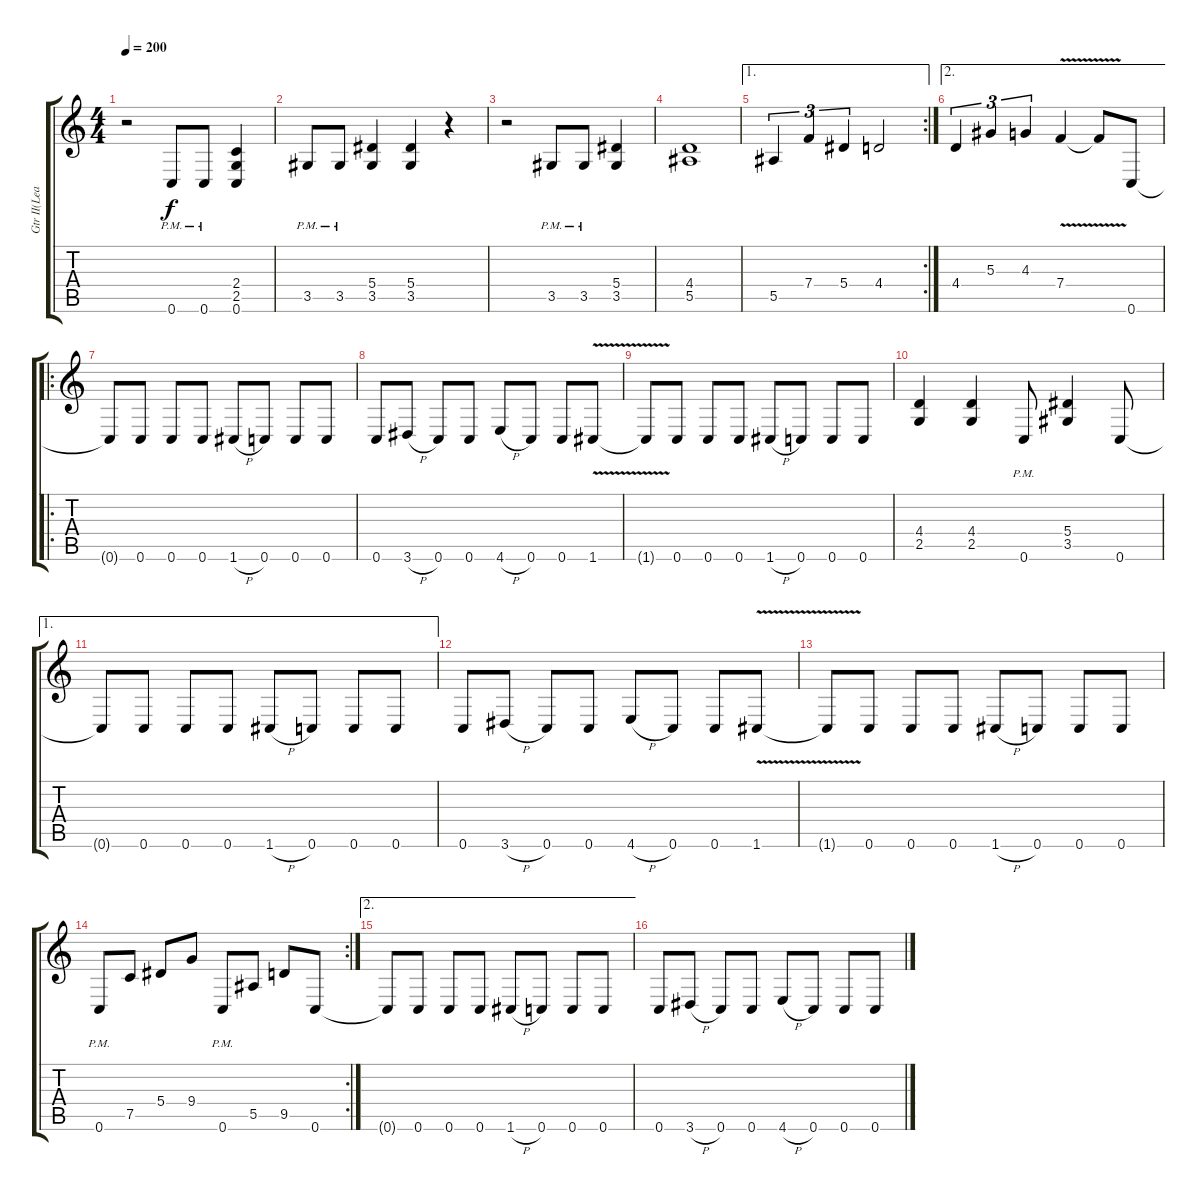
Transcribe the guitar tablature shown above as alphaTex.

\track ("Gtr II(Lead)" "Gtr II(Lea") {instrument distortionguitar}
\staff {score tabs}
\tuning (C4 G3 Eb3 Bb2 F2 C2) {hide}
\ts (4 4)
\tempo 200
\clef g2
\ks c
r.2{dy f} 0.6{pm}.8 0.6{pm}.8 (2.4 2.5 0.6).4 |
3.5{pm}.8 3.5{pm}.8 (5.4 3.5).4 (5.4 3.5).4 r.4 |
r.2 3.5{pm}.8 3.5{pm}.8 (5.4 3.5).4 |
(4.4 5.5).1 |
\ae 1
\rc 2
5.5.4{tu (3 2)} 7.4.4{tu (3 2)} 5.4.4{tu (3 2)} 4.4.2 |
\ae 2
4.4.4{tu (3 2)} 5.3.4{tu (3 2)} 4.3.4{tu (3 2)} 7.4{v}.4 7.4{t}.8 0.6.8 |
\ro
0.6{t}.8 0.6.8 0.6.8 0.6.8 1.6{h}.8 0.6.8 0.6.8 0.6.8 |
0.6.8 3.6{h}.8 0.6.8 0.6.8 4.6{h}.8 0.6.8 0.6.8 1.6{v}.8 |
1.6{t}.8 0.6.8 0.6.8 0.6.8 1.6{h}.8 0.6.8 0.6.8 0.6.8 |
(4.4 2.5).4 (4.4 2.5).4 0.6{pm}.8 (5.4 3.5).4 0.6.8 |
\ae 1
0.6{t}.8 0.6.8 0.6.8 0.6.8 1.6{h}.8 0.6.8 0.6.8 0.6.8 |
0.6.8 3.6{h}.8 0.6.8 0.6.8 4.6{h}.8 0.6.8 0.6.8 1.6{v}.8 |
1.6{t}.8 0.6.8 0.6.8 0.6.8 1.6{h}.8 0.6.8 0.6.8 0.6.8 |
\rc 2
0.6{pm}.8 7.5.8 5.4.8 9.4.8 0.6{pm}.8 5.5.8 9.5.8 0.6.8 |
\ae 2
0.6{t}.8 0.6.8 0.6.8 0.6.8 1.6{h}.8 0.6.8 0.6.8 0.6.8 |
0.6.8 3.6{h}.8 0.6.8 0.6.8 4.6{h}.8 0.6.8 0.6.8 0.6.8
